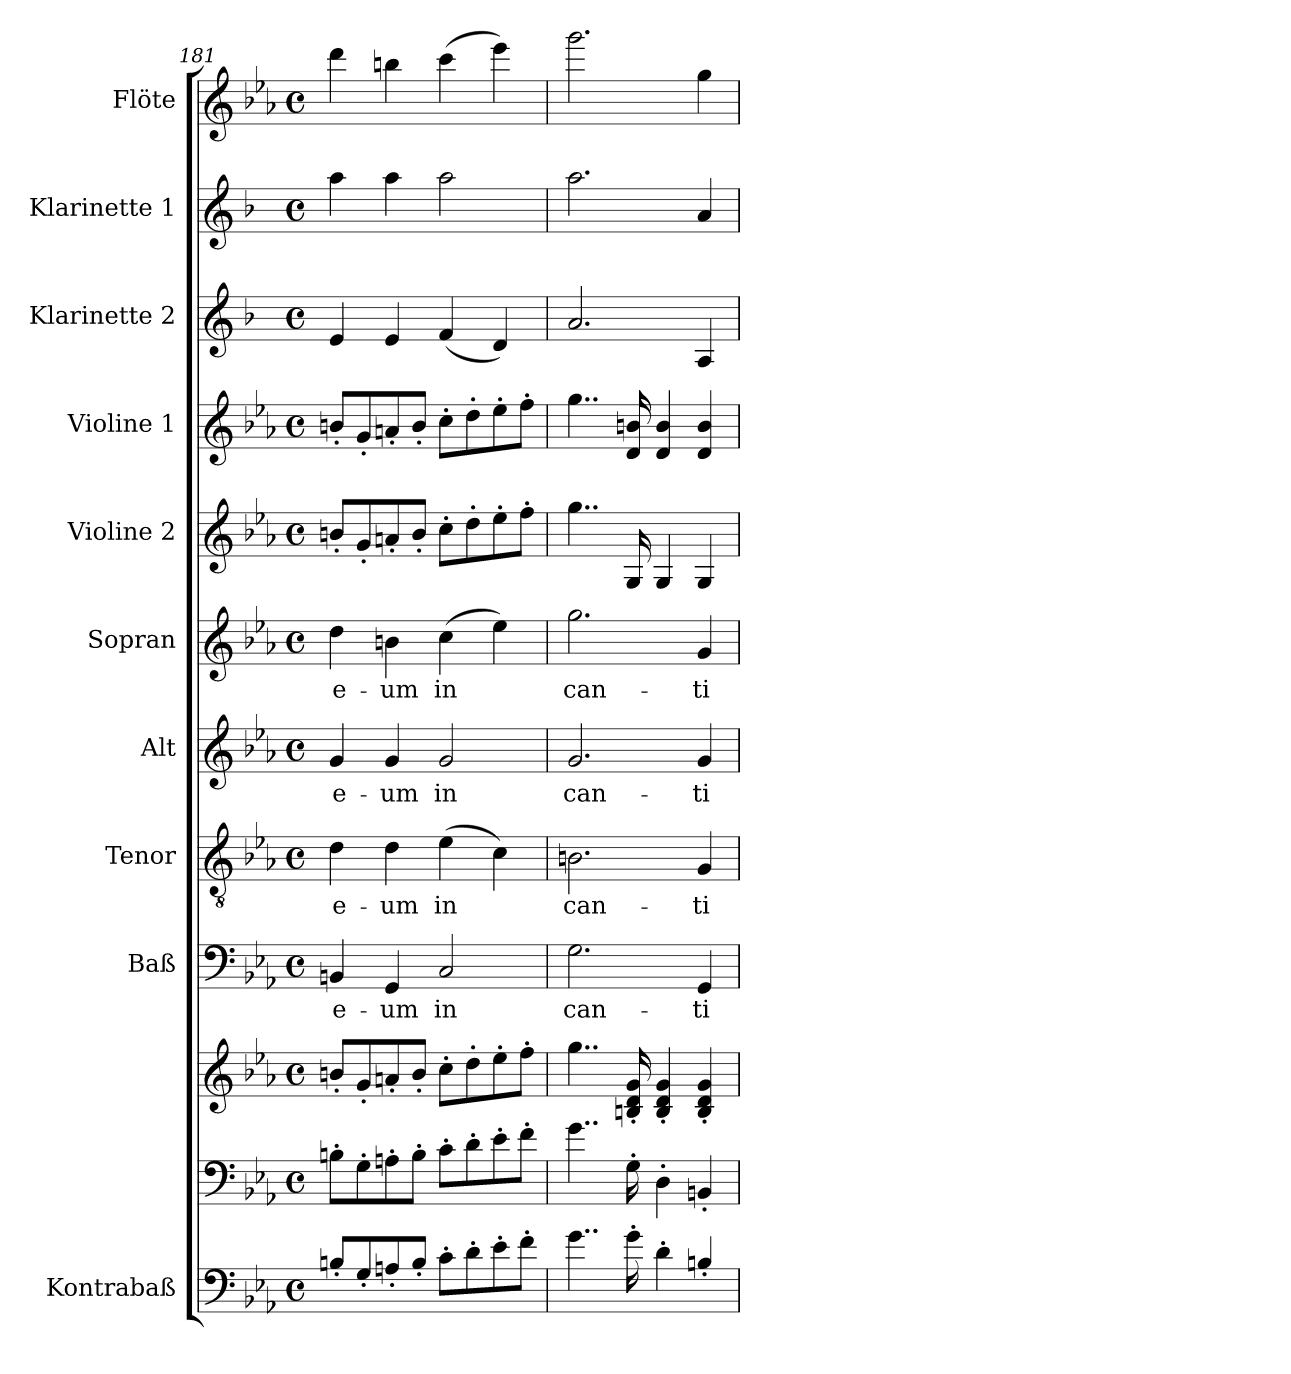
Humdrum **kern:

**kern	**kern	**kern	**kern	**text	**kern	**text	**kern	**text	**kern	**text	**kern	**kern	**kern	**kern	**kern
*part11	*part10	*part10	*part9	*part9	*part8	*part8	*part7	*part7	*part6	*part6	*part5	*part4	*part3	*part2	*part1
*staff12	*staff11	*staff10	*staff9	*staff9	*staff8	*staff8	*staff7	*staff7	*staff6	*staff6	*staff5	*staff4	*staff3	*staff2	*staff1
*I"Kontrabaß	*	*	*I"Baß	*	*I"Tenor	*	*I"Alt	*	*I"Sopran	*	*I"Violine 2	*I"Violine 1	*I"Klarinette 2	*I"Klarinette 1	*I"Flöte
*	*	*	*	*	*	*	*	*	*	*	*I'Vln	*I'Vln	*	*	*I'Fl
*clefF4	*clefF4	*clefG2	*clefF4	*	*clefGv2	*	*clefG2	*	*clefG2	*	*clefG2	*clefG2	*clefG2	*clefG2	*clefG2
*ITrd7c12	*	*	*	*	*	*	*	*	*	*	*	*	*ITrd1c2	*ITrd1c2	*
*k[b-e-a-]	*k[b-e-a-]	*k[b-e-a-]	*k[b-e-a-]	*	*k[b-e-a-]	*	*k[b-e-a-]	*	*k[b-e-a-]	*	*k[b-e-a-]	*k[b-e-a-]	*k[b-e-a-]	*k[b-e-a-]	*k[b-e-a-]
*E-:	*E-:	*E-:	*E-:	*	*E-:	*	*E-:	*	*E-:	*	*E-:	*E-:	*E-:	*E-:	*E-:
*M4/4	*M4/4	*M4/4	*M4/4	*	*M4/4	*	*M4/4	*	*M4/4	*	*M4/4	*M4/4	*M4/4	*M4/4	*M4/4
*met(c)	*met(c)	*met(c)	*met(c)	*	*met(c)	*	*met(c)	*	*met(c)	*	*met(c)	*met(c)	*met(c)	*met(c)	*met(c)
=181	=181	=181	=181	=181	=181	=181	=181	=181	=181	=181	=181	=181	=181	=181	=181
!	!	!	!	!LO:LY:b	!	!LO:LY:b	!	!LO:LY:b	!	!LO:LY:b	!	!	!	!	!
8BBn'</L	8Bn'>\L	8bn'</L	4BBn/	e-	4d\	e-	4g/	e-	4dd\	e-	8bn'</L	8bn'</L	4d/	4gg\	4ddd\
8GG'</	8G'>\	8g'</	.	.	.	.	.	.	.	.	8g'</	8g'</	.	.	.
!	!	!	!	!LO:LY:b	!	!LO:LY:b	!	!LO:LY:b	!	!LO:LY:b	!	!	!	!	!
8AAn'</	8An'>\	8an'</	4GG/	-um	4d\	-um	4g/	-um	4bn\	-um	8an'</	8an'</	4d/	4gg\	4bbn\
8BB'</J	8B'>\J	8b'</J	.	.	.	.	.	.	.	.	8b'</J	8b'</J	.	.	.
!	!	!	!	!LO:LY:b	!	!LO:LY:b	!	!LO:LY:b	!	!LO:LY:b	!	!	!	!	!
8C'>\L	8c'>\L	8cc'>\L	2C/	in	(>4e-\	in	2g/	in	(>4cc\	in	8cc'>\L	8cc'>\L	(<4e-/	2gg\	(>4ccc\
8D'>\	8d'>\	8dd'>\	.	.	.	.	.	.	.	.	8dd'>\	8dd'>\	.	.	.
8E-'>\	8e-'>\	8ee-'>\	.	.	4c\)	.	.	.	4ee-\)	.	8ee-'>\	8ee-'>\	4c/)	.	4eee-\)
8F'>\J	8f'>\J	8ff'>\J	.	.	.	.	.	.	.	.	8ff'>\J	8ff'>\J	.	.	.
=182	=182	=182	=182	=182	=182	=182	=182	=182	=182	=182	=182	=182	=182	=182	=182
!	!	!	!	!LO:LY:b	!	!LO:LY:b	!	!LO:LY:b	!	!LO:LY:b	!	!	!	!	!
4..G\	4..g\	4..gg\	2.G\	can-	2.Bn\	can-	2.g/	can-	2.gg\	can-	4..gg\	4..gg\	2.g/	2.gg\	2.ggg\
16G'>\	16G'>\	16Bn/'< 16d/'< 16g/'<	.	.	.	.	.	.	.	.	16G/	16d/ 16bn/	.	.	.
4D'>\	4D'>\	4B/'< 4d/'< 4g/'<	.	.	.	.	.	.	.	.	4G/	4d/ 4b/	.	.	.
!	!	!	!	!LO:LY:b	!	!LO:LY:b	!	!LO:LY:b	!	!LO:LY:b	!	!	!	!	!
4BBn'</	4BBn'</	4B/'< 4d/'< 4g/'<	4GG/	-ti-	4G/	-ti-	4g/	-ti-	4g/	-ti-	4G/	4d/ 4b/	4G/	4g/	4gg\
=	=	=	=	=	=	=	=	=	=	=	=	=	=	=	=
*-	*-	*-	*-	*-	*-	*-	*-	*-	*-	*-	*-	*-	*-	*-	*-
